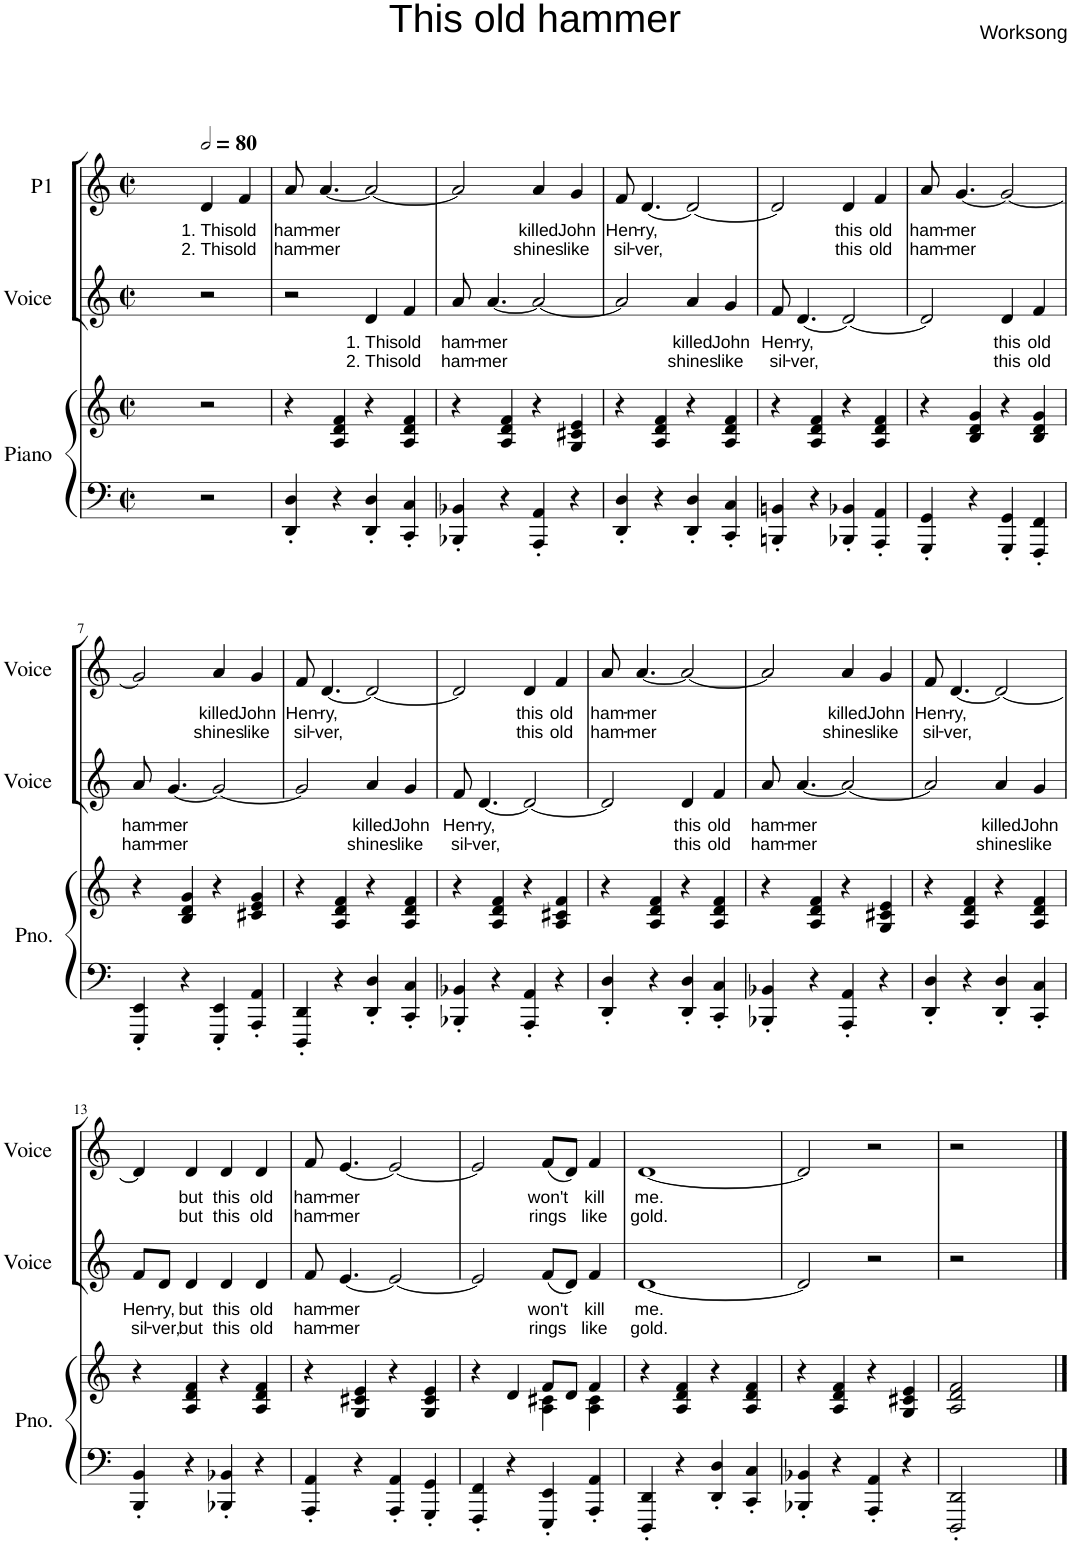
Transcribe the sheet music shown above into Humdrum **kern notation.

**kern	**kern	**kern	**text	**text	**kern	**text	**text
*part3	*part3	*part2	*part2	*part2	*part1	*part1	*part1
*staff4	*staff3	*staff2	*staff2	*staff2	*staff1	*staff1	*staff1
*I"Piano	*	*I"Voice	*	*	*I"P1	*	*
*I'Pno.	*	*I'Voice	*	*	*	*	*
*clefF4	*clefG2	*clefG2	*	*	*clefG2	*	*
*k[]	*k[]	*k[]	*	*	*k[]	*	*
*M2/2	*M2/2	*M2/2	*	*	*M2/2	*	*
*met(c|)	*met(c|)	*met(c|)	*	*	*met(c|)	*	*
=1	=1	=1	=1	=1	=1	=1	=1
2ryy	2ryy	2ryy	.	.	2ryy	.	.
*	*	*	*	*	*MM160	*	*
!	!	!	!	!	!	!LO:LY:b	!LO:LY:b
2r	2r	2r	.	.	4d/	1. This	2. This
!	!	!	!	!	!	!LO:LY:b	!LO:LY:b
.	.	.	.	.	4f/	old	old
=2	=2	=2	=2	=2	=2	=2	=2
!	!	!	!	!	!	!LO:LY:b	!LO:LY:b
4DD/' 4D/'	4r	2r	.	.	8a/	ham-	ham-
!	!	!	!	!	!	!LO:LY:b	!LO:LY:b
.	.	.	.	.	[4.a/	-mer	-mer
4r	4A/ 4d/ 4f/	.	.	.	.	.	.
!	!	!	!LO:LY:b	!LO:LY:b	!	!	!
4DD/' 4D/'	4r	4d/	1. This	2. This	2a/_	.	.
!	!	!	!LO:LY:b	!LO:LY:b	!	!	!
4CC/' 4C/'	4A/ 4d/ 4f/	4f/	old	old	.	.	.
=3	=3	=3	=3	=3	=3	=3	=3
!	!	!	!LO:LY:b	!LO:LY:b	!	!	!
4BBB-X/' 4BB-X/'	4r	8a/	ham-	ham-	2a/]	.	.
!	!	!	!LO:LY:b	!LO:LY:b	!	!	!
.	.	[4.a/	-mer	-mer	.	.	.
4r	4A/ 4d/ 4f/	.	.	.	.	.	.
!	!	!	!	!	!	!LO:LY:b	!LO:LY:b
4AAA/' 4AA/'	4r	2a/_	.	.	4a/	killed	shines
!	!	!	!	!	!	!LO:LY:b	!LO:LY:b
4r	4G/ 4c#X/ 4e/	.	.	.	4g/	John	like
=4	=4	=4	=4	=4	=4	=4	=4
!	!	!	!	!	!	!LO:LY:b	!LO:LY:b
4DD/' 4D/'	4r	2a/]	.	.	8f/	Hen-	sil-
!	!	!	!	!	!	!LO:LY:b	!LO:LY:b
.	.	.	.	.	[4.d/	-ry,	-ver,
4r	4A/ 4d/ 4f/	.	.	.	.	.	.
!	!	!	!LO:LY:b	!LO:LY:b	!	!	!
4DD/' 4D/'	4r	4a/	killed	shines	2d/_	.	.
!	!	!	!LO:LY:b	!LO:LY:b	!	!	!
4CC/' 4C/'	4A/ 4d/ 4f/	4g/	John	like	.	.	.
=5	=5	=5	=5	=5	=5	=5	=5
!	!	!	!LO:LY:b	!LO:LY:b	!	!	!
4BBBn/' 4BBn/'	4r	8f/	Hen-	sil-	2d/]	.	.
!	!	!	!LO:LY:b	!LO:LY:b	!	!	!
.	.	[4.d/	-ry,	-ver,	.	.	.
4r	4A/ 4d/ 4f/	.	.	.	.	.	.
!	!	!	!	!	!	!LO:LY:b	!LO:LY:b
4BBB-X/' 4BB-X/'	4r	2d/_	.	.	4d/	this	this
!	!	!	!	!	!	!LO:LY:b	!LO:LY:b
4AAA/' 4AA/'	4A/ 4d/ 4f/	.	.	.	4f/	old	old
=6	=6	=6	=6	=6	=6	=6	=6
!	!	!	!	!	!	!LO:LY:b	!LO:LY:b
4GGG/' 4GG/'	4r	2d/]	.	.	8a/	ham-	ham-
!	!	!	!	!	!	!LO:LY:b	!LO:LY:b
.	.	.	.	.	[4.g/	-mer	-mer
4r	4B/ 4d/ 4g/	.	.	.	.	.	.
!	!	!	!LO:LY:b	!LO:LY:b	!	!	!
4GGG/' 4GG/'	4r	4d/	this	this	2g/_	.	.
!	!	!	!LO:LY:b	!LO:LY:b	!	!	!
4FFF/' 4FF/'	4B/ 4d/ 4g/	4f/	old	old	.	.	.
!!LO:LB:g=z
=7	=7	=7	=7	=7	=7	=7	=7
!	!	!	!LO:LY:b	!LO:LY:b	!	!	!
4EEE/' 4EE/'	4r	8a/	ham-	ham-	2g/]	.	.
!	!	!	!LO:LY:b	!LO:LY:b	!	!	!
.	.	[4.g/	-mer	-mer	.	.	.
4r	4B/ 4d/ 4g/	.	.	.	.	.	.
!	!	!	!	!	!	!LO:LY:b	!LO:LY:b
4EEE/' 4EE/'	4r	2g/_	.	.	4a/	killed	shines
!	!	!	!	!	!	!LO:LY:b	!LO:LY:b
4AAA/' 4AA/'	4c#X/ 4e/ 4g/	.	.	.	4g/	John	like
=8	=8	=8	=8	=8	=8	=8	=8
!	!	!	!	!	!	!LO:LY:b	!LO:LY:b
4DDD/' 4DD/'	4r	2g/]	.	.	8f/	Hen-	sil-
!	!	!	!	!	!	!LO:LY:b	!LO:LY:b
.	.	.	.	.	[4.d/	-ry,	-ver,
4r	4A/ 4d/ 4f/	.	.	.	.	.	.
!	!	!	!LO:LY:b	!LO:LY:b	!	!	!
4DD/' 4D/'	4r	4a/	killed	shines	2d/_	.	.
!	!	!	!LO:LY:b	!LO:LY:b	!	!	!
4CC/' 4C/'	4A/ 4d/ 4f/	4g/	John	like	.	.	.
=9	=9	=9	=9	=9	=9	=9	=9
!	!	!	!LO:LY:b	!LO:LY:b	!	!	!
4BBB-X/' 4BB-X/'	4r	8f/	Hen-	sil-	2d/]	.	.
!	!	!	!LO:LY:b	!LO:LY:b	!	!	!
.	.	[4.d/	-ry,	-ver,	.	.	.
4r	4A/ 4d/ 4f/	.	.	.	.	.	.
!	!	!	!	!	!	!LO:LY:b	!LO:LY:b
4AAA/' 4AA/'	4r	2d/_	.	.	4d/	this	this
!	!	!	!	!	!	!LO:LY:b	!LO:LY:b
4r	4A/ 4c#X/ 4f/	.	.	.	4f/	old	old
=10	=10	=10	=10	=10	=10	=10	=10
!	!	!	!	!	!	!LO:LY:b	!LO:LY:b
4DD/' 4D/'	4r	2d/]	.	.	8a/	ham-	ham-
!	!	!	!	!	!	!LO:LY:b	!LO:LY:b
.	.	.	.	.	[4.a/	-mer	-mer
4r	4A/ 4d/ 4f/	.	.	.	.	.	.
!	!	!	!LO:LY:b	!LO:LY:b	!	!	!
4DD/' 4D/'	4r	4d/	this	this	2a/_	.	.
!	!	!	!LO:LY:b	!LO:LY:b	!	!	!
4CC/' 4C/'	4A/ 4d/ 4f/	4f/	old	old	.	.	.
=11	=11	=11	=11	=11	=11	=11	=11
!	!	!	!LO:LY:b	!LO:LY:b	!	!	!
4BBB-X/' 4BB-X/'	4r	8a/	ham-	ham-	2a/]	.	.
!	!	!	!LO:LY:b	!LO:LY:b	!	!	!
.	.	[4.a/	-mer	-mer	.	.	.
4r	4A/ 4d/ 4f/	.	.	.	.	.	.
!	!	!	!	!	!	!LO:LY:b	!LO:LY:b
4AAA/' 4AA/'	4r	2a/_	.	.	4a/	killed	shines
!	!	!	!	!	!	!LO:LY:b	!LO:LY:b
4r	4G/ 4c#X/ 4e/	.	.	.	4g/	John	like
=12	=12	=12	=12	=12	=12	=12	=12
!	!	!	!	!	!	!LO:LY:b	!LO:LY:b
4DD/' 4D/'	4r	2a/]	.	.	8f/	Hen-	sil-
!	!	!	!	!	!	!LO:LY:b	!LO:LY:b
.	.	.	.	.	[4.d/	-ry,	-ver,
4r	4A/ 4d/ 4f/	.	.	.	.	.	.
!	!	!	!LO:LY:b	!LO:LY:b	!	!	!
4DD/' 4D/'	4r	4a/	killed	shines	2d/_	.	.
!	!	!	!LO:LY:b	!LO:LY:b	!	!	!
4CC/' 4C/'	4A/ 4d/ 4f/	4g/	John	like	.	.	.
!!LO:LB:g=z
=13	=13	=13	=13	=13	=13	=13	=13
!	!	!	!LO:LY:b	!LO:LY:b	!	!	!
4BBB/' 4BB/'	4r	8f/L	Hen-	sil-	4d/]	.	.
!	!	!	!LO:LY:b	!LO:LY:b	!	!	!
.	.	8d/J	-ry,	-ver,	.	.	.
!	!	!	!LO:LY:b	!LO:LY:b	!	!LO:LY:b	!LO:LY:b
4r	4A/ 4d/ 4f/	4d/	but	but	4d/	but	but
!	!	!	!LO:LY:b	!LO:LY:b	!	!LO:LY:b	!LO:LY:b
4BBB-X/' 4BB-X/'	4r	4d/	this	this	4d/	this	this
!	!	!	!LO:LY:b	!LO:LY:b	!	!LO:LY:b	!LO:LY:b
4r	4A/ 4d/ 4f/	4d/	old	old	4d/	old	old
=14	=14	=14	=14	=14	=14	=14	=14
!	!	!	!LO:LY:b	!LO:LY:b	!	!LO:LY:b	!LO:LY:b
4AAA/' 4AA/'	4r	8f/	ham-	ham-	8f/	ham-	ham-
!	!	!	!LO:LY:b	!LO:LY:b	!	!LO:LY:b	!LO:LY:b
.	.	[4.e/	-mer	-mer	[4.e/	-mer	-mer
4r	4G/ 4c#X/ 4e/	.	.	.	.	.	.
4AAA/' 4AA/'	4r	2e/_	.	.	2e/_	.	.
4GGG/' 4GG/'	4G/ 4c#/ 4e/	.	.	.	.	.	.
=15	=15	=15	=15	=15	=15	=15	=15
*	*^	*	*	*	*	*	*
4FFF/' 4FF/'	4r	2ryy	2e/]	.	.	2e/]	.	.
4r	4d/	.	.	.	.	.	.	.
!	!	!	!	!LO:LY:b	!LO:LY:b	!	!LO:LY:b	!LO:LY:b
4EEE/' 4EE/'	8f/L	4A\ 4c#X\	(8f/L	won't	rings	(8f/L	won't	rings
.	8d/J	.	8d/J)	.	.	8d/J)	.	.
!	!	!	!	!LO:LY:b	!LO:LY:b	!	!LO:LY:b	!LO:LY:b
4AAA/' 4AA/'	4f/	4A\ 4c#\	4f/	kill	like	4f/	kill	like
=16	=16	=16	=16	=16	=16	=16	=16	=16
!	!	!	!	!LO:LY:b	!LO:LY:b	!	!LO:LY:b	!LO:LY:b
*	*v	*v	*	*	*	*	*	*
4DDD/' 4DD/'	4r	[1d	me.	gold.	[1d	me.	gold.
4r	4A/ 4d/ 4f/	.	.	.	.	.	.
4DD/' 4D/'	4r	.	.	.	.	.	.
4CC/' 4C/'	4A/ 4d/ 4f/	.	.	.	.	.	.
=17	=17	=17	=17	=17	=17	=17	=17
4BBB-X/' 4BB-X/'	4r	2d/]	.	.	2d/]	.	.
4r	4A/ 4d/ 4f/	.	.	.	.	.	.
4AAA/' 4AA/'	4r	2r	.	.	2r	.	.
4r	4G/ 4c#X/ 4e/	.	.	.	.	.	.
=18	=18	=18	=18	=18	=18	=18	=18
2DDD/' 2DD/'	2A/ 2d/ 2f/	2r	.	.	2r	.	.
2ryy	2ryy	2ryy	.	.	2ryy	.	.
==	==	==	==	==	==	==	==
*-	*-	*-	*-	*-	*-	*-	*-
